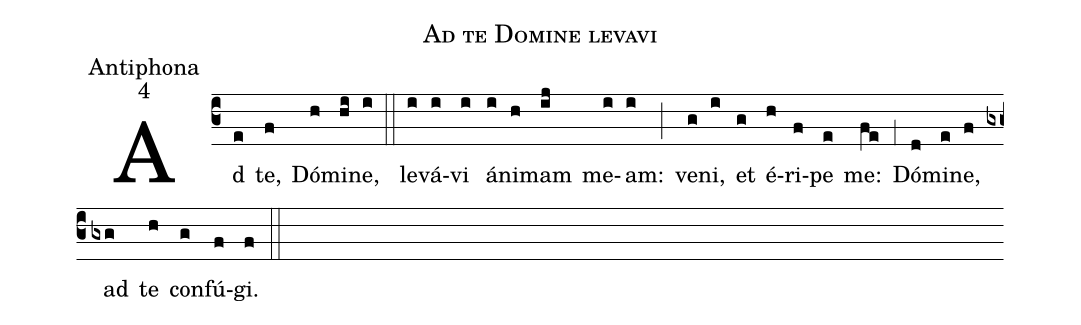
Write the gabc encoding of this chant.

name:Ad te Domine levavi;
office-part:Antiphona;
mode:4;
%%
(c3) Ad(e) te,(f) Dó(h)mi(hi)ne,(i) (::)
le(i)vá(i)vi(i) á(i)ni(h)mam(ij) me(i)am:(i) (;) ve(g)ni,(i) et(g) é(h)ri(f)pe(e) me:(fe) (,1) Dó(d)mi(e)ne,(f) ad(gxg) te(h) con(g)fú(f)gi.(f) (::)
